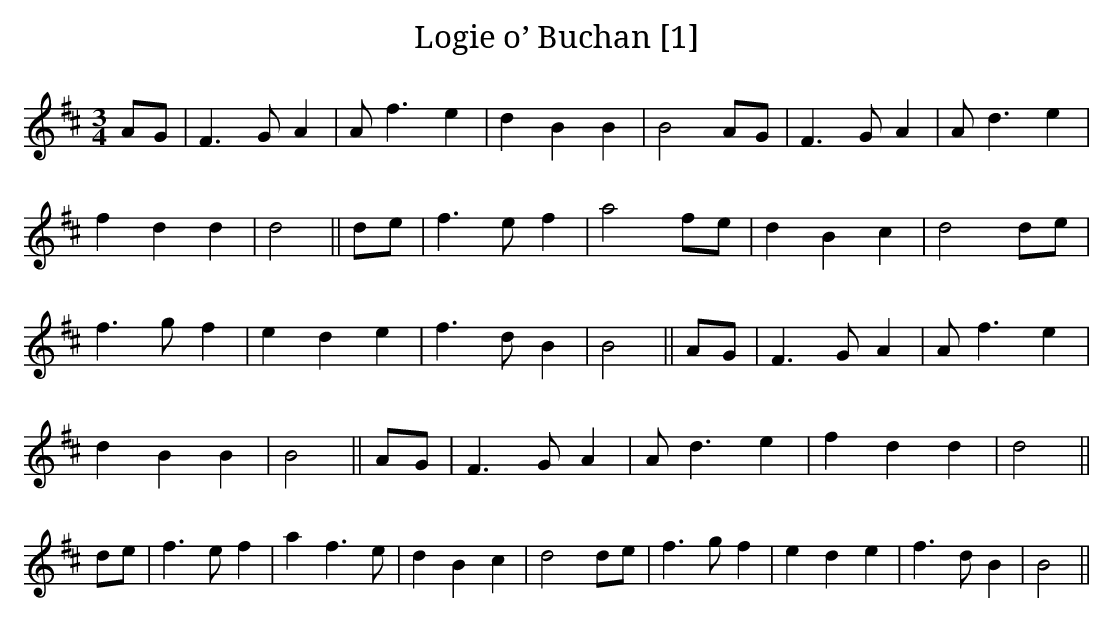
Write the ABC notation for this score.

X:1
T:Logie o’ Buchan [1]
M:3/4
L:1/8
K: D
AG|F3G A2|A f3e2|d2B2B2|B4 AG|F3G A2|A d3e2|
f2d2d2|d4||de|f3ef2|a4 fe|d2B2c2|d4 de|
f3gf2|e2d2e2|f3dB2|B4||AG|F3GA2|Af3e2|
d2B2B2|B4||AG|F3GA2|Ad3e2|f2d2d2|d4||
de|f3e f2|a2f3e|d2B2c2|d4 de|f3gf2|e2d2e2|f3dB2|B4||
